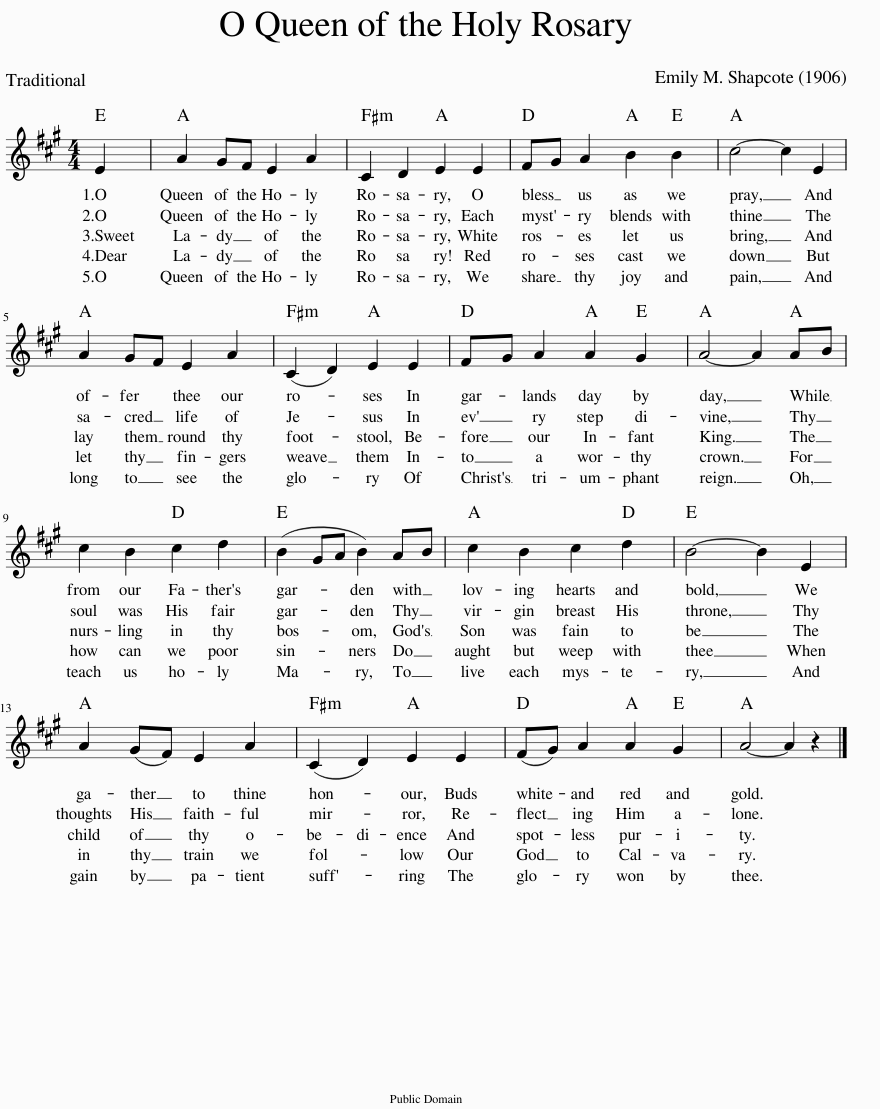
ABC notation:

X:1
L:1/8
Q:1/4=104
M:4/4
I:linebreak $
K:A
V:1 treble
V:1
 E2 | A2 GF E2 A2 | C2 D2 E2 E2 | FG A2 B2 B2 | c4- c2 E2 |$ %5
 A2 GF E2 A2 | (C2 D2) E2 E2 | FG A2 A2 G2 | A4- A2 AB |$ c2 B2 c2 d2 | %10
 (B2 GA B2) AB | c2 B2 c2 d2 | B4- B2 E2 |$ A2 (GF) E2 A2 | (C2 D2) E2 E2 | %15
 (FG) A2 A2 G2 | A4- A2 z2 |] %17
